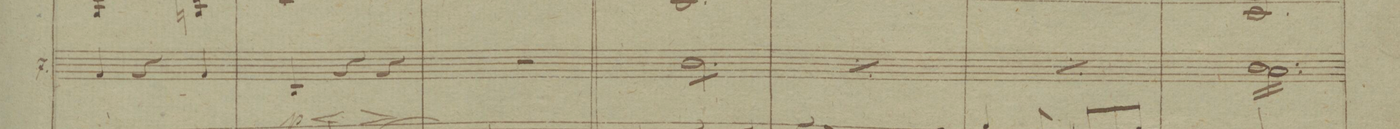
**kern	**dynam
*I"7.	*
*clefC3	*
*k[b-]	*
*M3/4	*
4G/	.
4r	.
4G/	.
=16	=16
4C/	.
4r	.
4r	.
=17	=17
2.r	.
=18||	=18||
*tremolo	*
8c\L	.
8c\	.
8c\	.
8c\	.
8c\	.
8c\J	.
=19	=19
*rep	*
8c\L	.
8c\	.
8c\	.
8c\	.
8c\	.
8c\J	.
*Xrep	*
=20	=20
*rep	*
8c\L	.
8c\	.
8c\	.
8c\	.
8c\	.
8c\J	.
*Xrep	*
=21	=21
16B-\LL 16c\	.
16B-\ 16c\	.
16B-\ 16c\	.
16B-\ 16c\	.
16B-\ 16c\	.
16B-\ 16c\	.
16B-\ 16c\	.
16B-\ 16c\	.
16B-\ 16c\	.
16B-\ 16c\	.
16B-\ 16c\	.
16B-\JJ 16c\	.
=22	=22
*-	*-
